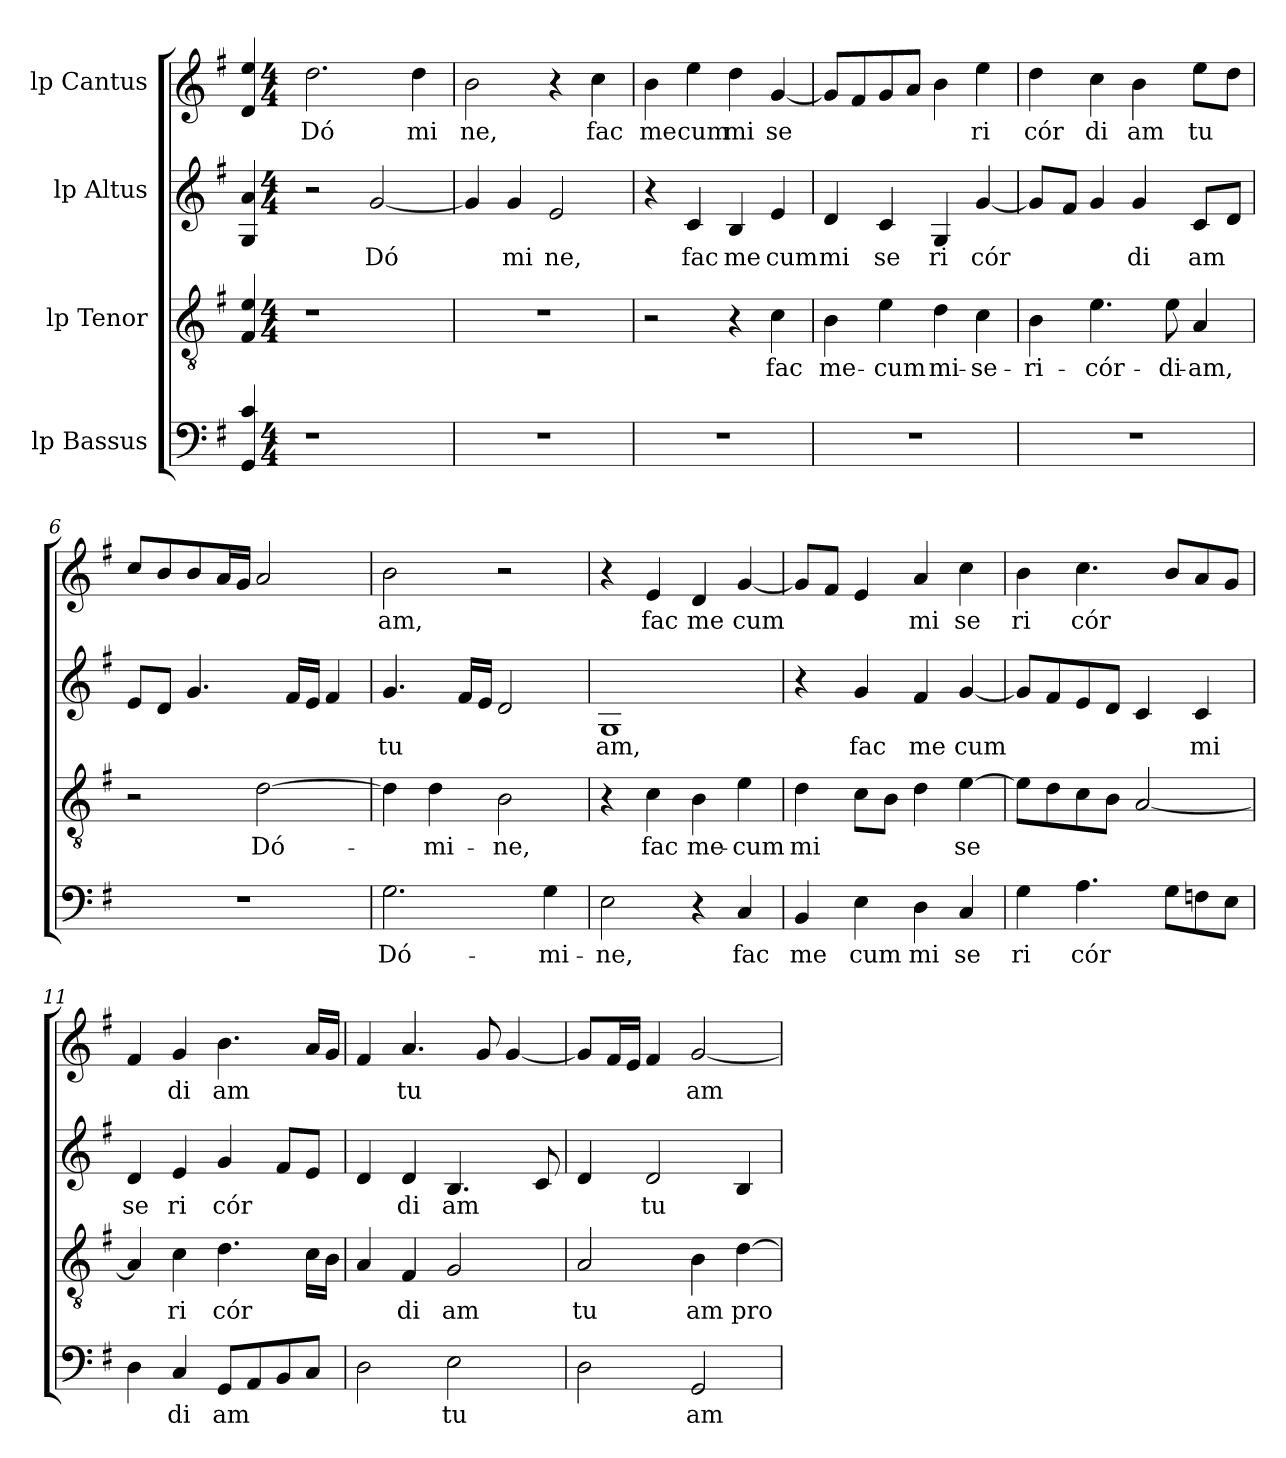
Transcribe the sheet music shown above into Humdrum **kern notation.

**kern	**text	**kern	**text	**kern	**text	**kern	**text
*part4	*part4	*part3	*part3	*part2	*part2	*part1	*part1
*staff4	*staff4	*staff3	*staff3	*staff2	*staff2	*staff1	*staff1
*I"lp Bassus	*	*I"lp Tenor	*	*I"lp Altus	*	*I"lp Cantus	*
!!LO:PB:g=z
*stria5	*	*stria5	*	*stria5	*	*stria5	*
*clefF4	*	*clefGv2	*	*clefG2	*	*clefG2	*
*k[f#]	*	*k[f#]	*	*k[f#]	*	*k[f#]	*
*G:	*	*G:	*	*G:	*	*G:	*
=1	=1	=1	=1	=1	=1	=1	=1
4c/ 4GG/	.	4e/ 4F#/	.	4a/ 4G/	.	4ee/ 4d/	.
*M4/4	*	*M4/4	*	*M4/4	*	*M4/4	*
*met(c)	*	*met(c)	*	*met(c)	*	*met(c)	*
!	!	!	!	!	!	!	!LO:LY:b:cj
1r	.	1r	.	2r	.	2.dd\	Dó
!	!	!	!	!	!LO:LY:b:cj	!	!
.	.	.	.	[<2g/	Dó	.	.
!	!	!	!	!	!	!	!LO:LY:b:cj
.	.	.	.	.	.	4dd\	mi
=2	=2	=2	=2	=2	=2	=2	=2
!	!	!	!	!	!	!	!LO:LY:b:cj
1r	.	1r	.	4g/]	.	2b\	ne,
!	!	!	!	!	!LO:LY:b:cj	!	!
.	.	.	.	4g/	mi	.	.
!	!	!	!	!	!LO:LY:b:cj	!	!
.	.	.	.	2e/	ne,	4r	.
!	!	!	!	!	!	!	!LO:LY:b:cj
.	.	.	.	.	.	4cc\	fac
=3	=3	=3	=3	=3	=3	=3	=3
!	!	!	!	!	!	!	!LO:LY:b:cj
1r	.	2r	.	4r	.	4b\	me
!	!	!	!	!	!LO:LY:b:cj	!	!LO:LY:b:cj
.	.	.	.	4c/	fac	4ee\	cum
!	!	!	!	!	!LO:LY:b:cj	!	!LO:LY:b:cj
.	.	4r	.	4B/	me	4dd\	mi
!	!	!	!LO:LY:b:cj	!	!LO:LY:b:cj	!	!LO:LY:b:cj
.	.	4c\	fac	4e/	cum	[<4g/	se
=4	=4	=4	=4	=4	=4	=4	=4
!	!	!	!LO:LY:b:cj	!	!LO:LY:b:cj	!	!
1r	.	4B\	me-	4d/	mi	8g/L]	.
.	.	.	.	.	.	8f#/	.
!	!	!	!LO:LY:b:cj	!	!LO:LY:b:cj	!	!
.	.	4e\	-cum	4c/	se	8g/	.
.	.	.	.	.	.	8a/J	.
!	!	!	!LO:LY:b:cj	!	!LO:LY:b:cj	!	!
.	.	4d\	mi-	4G/	ri	4b\	.
!	!	!	!LO:LY:b:cj	!	!LO:LY:b	!	!LO:LY:b:cj
.	.	4c\	-se-	[>4g/	cór	4ee\	ri
!!LO:LB:g=z
=5	=5	=5	=5	=5	=5	=5	=5
!	!	!	!LO:LY:b:cj	!	!	!	!LO:LY:b:cj
*	*	*^	*	*	*	*	*
1r	.	4B\	64ryy	-ri-	8g/L]	.	4dd\	cór
.	.	.	2ryy	.	.	.	.	.
.	.	.	.	.	8f#/J	.	.	.
!	!	!	!	!LO:LY:b:cj	!	!	!	!LO:LY:b:cj
.	.	4.e\	.	-cór-	4g/	.	4cc\	di
!	!	!	!	!	!	!LO:LY:b:cj	!	!LO:LY:b:cj
.	.	.	.	.	4g/	di	4b\	am
.	.	.	4ryy	.	.	.	.	.
!	!	!	!	!LO:LY:b:cj	!	!	!	!
.	.	8e\	.	-di-	.	.	.	.
!	!	!	!	!LO:LY:b:cj	!	!LO:LY:b	!	!LO:LY:b:cj
.	.	4A/	.	-am,	8c/L	am	8ee\L	tu
.	.	.	8...ryy	.	.	.	.	.
.	.	.	.	.	8d/J	.	8dd\J	.
*	*	*v	*v	*	*	*	*	*
=6	=6	=6	=6	=6	=6	=6	=6
1r	.	2r	.	8e/L	.	8cc/L	.
.	.	.	.	8d/J	.	8b/	.
.	.	.	.	4.g/	.	8b/	.
.	.	.	.	.	.	16a/	.
.	.	.	.	.	.	16g/J	.
!	!	!	!LO:LY:b:cj	!	!	!	!
.	.	[>2d\	Dó-	.	.	2a/	.
.	.	.	.	16f#/L	.	.	.
.	.	.	.	16e/J	.	.	.
.	.	.	.	4f#/	.	.	.
=7	=7	=7	=7	=7	=7	=7	=7
!	!LO:LY:b:cj	!	!	!	!LO:LY:b:cj	!	!LO:LY:b:cj
2.G\	Dó-	4d\]	.	4.g/	tu	2b\	am,
!	!	!	!LO:LY:b:cj	!	!	!	!
.	.	4d\	-mi-	.	.	.	.
.	.	.	.	16f#/L	.	.	.
.	.	.	.	16e/J	.	.	.
!	!	!	!LO:LY:b:cj	!	!	!	!
.	.	2B\	-ne,	2d/	.	2r	.
!	!LO:LY:b:cj	!	!	!	!	!	!
4G\	-mi-	.	.	.	.	.	.
=8	=8	=8	=8	=8	=8	=8	=8
!	!LO:LY:b:cj	!	!	!	!LO:LY:b:cj	!	!
2E\	-ne,	4r	.	1G	am,	4r	.
!	!	!	!LO:LY:b:cj	!	!	!	!LO:LY:b:cj
.	.	4c\	fac	.	.	4e/	fac
!	!	!	!LO:LY:b:cj	!	!	!	!LO:LY:b:cj
4r	.	4B\	me-	.	.	4d/	me
!	!LO:LY:b:cj	!	!LO:LY:b:cj	!	!	!	!LO:LY:b
4C/	fac	4e\	-cum	.	.	[>4g/	cum
!!LO:LB:g=z
=9	=9	=9	=9	=9	=9	=9	=9
!	!LO:LY:b:cj	!	!LO:LY:b:cj	!	!	!	!
4BB/	me	4d\	mi	4r	.	8g/L]	.
.	.	.	.	.	.	8f#/J	.
!	!LO:LY:b:cj	!	!	!	!LO:LY:b:cj	!	!
4E\	cum	8c\L	.	4g/	fac	4e/	.
.	.	8B\J	.	.	.	.	.
!	!LO:LY:b:cj	!	!	!	!LO:LY:b:cj	!	!LO:LY:b:cj
4D\	mi	4d\	.	4f#/	me	4a/	mi
!	!LO:LY:b:cj	!	!LO:LY:b:cj	!	!LO:LY:b	!	!LO:LY:b:cj
4C/	se	[>4e\	se	[<4g/	cum	4cc\	se
=10	=10	=10	=10	=10	=10	=10	=10
!	!LO:LY:b:cj	!	!	!	!	!	!LO:LY:b:cj
4G\	ri	8e\L]	.	8g/L]	.	4b\	ri
.	.	8d\	.	8f#/	.	.	.
!	!LO:LY:b	!	!	!	!	!	!LO:LY:b
4.A\	cór	8c\	.	8e/	.	4.cc\	cór
.	.	8B\J	.	8d/J	.	.	.
.	.	[<2A/	.	4c/	.	.	.
8G\L	.	.	.	.	.	8b/L	.
!	!	!	!	!	!LO:LY:b:cj	!	!
8Fn\	.	.	.	4c/	mi	8a/	.
8E\J	.	.	.	.	.	8g/J	.
=11	=11	=11	=11	=11	=11	=11	=11
!	!	!	!	!	!LO:LY:b:cj	!	!
4D\	.	4A/]	.	4d/	se	4f#/	.
!	!LO:LY:b:cj	!	!LO:LY:b:cj	!	!LO:LY:b:cj	!	!LO:LY:b:cj
4C/	di	4c\	ri	4e/	ri	4g/	di
!	!LO:LY:b	!	!LO:LY:b	!	!LO:LY:b	!	!LO:LY:b
8GG/L	am	4.d\	cór	4g/	cór	4.b\	am
8AA/	.	.	.	.	.	.	.
8BB/	.	.	.	8f#/L	.	.	.
8C/J	.	16c\L	.	8e/J	.	16a/L	.
.	.	16B\J	.	.	.	16g/J	.
=12	=12	=12	=12	=12	=12	=12	=12
2D\	.	4A/	.	4d/	.	4f#/	.
!	!	!	!LO:LY:b:cj	!	!LO:LY:b:cj	!	!LO:LY:b:cj
.	.	4F#/	di	4d/	di	4.a/	tu
!	!LO:LY:b:cj	!	!LO:LY:b:cj	!	!LO:LY:b	!	!
2E\	tu	2G/	am	4.B/	am	.	.
.	.	.	.	.	.	8g/	.
.	.	.	.	.	.	[>4g/	.
.	.	.	.	8c/	.	.	.
!!LO:LB:g=z
=13	=13	=13	=13	=13	=13	=13	=13
!	!	!	!LO:LY:b:cj	!	!	!	!
2D\	.	2A/	tu	4d/	.	8g/L]	.
.	.	.	.	.	.	16f#/	.
.	.	.	.	.	.	16e/J	.
!	!	!	!	!	!LO:LY:b:cj	!	!
.	.	.	.	2d/	tu	4f#/	.
!	!LO:LY:b:cj	!	!LO:LY:b:cj	!	!	!	!LO:LY:b:cj
2GG/	am	4B\	am	.	.	[<2g/	am
!	!	!	!LO:LY:b:cj	!	!	!	!
.	.	[>4d\	pro	4B/	.	.	.
=	=	=	=	=	=	=	=
*-	*-	*-	*-	*-	*-	*-	*-
